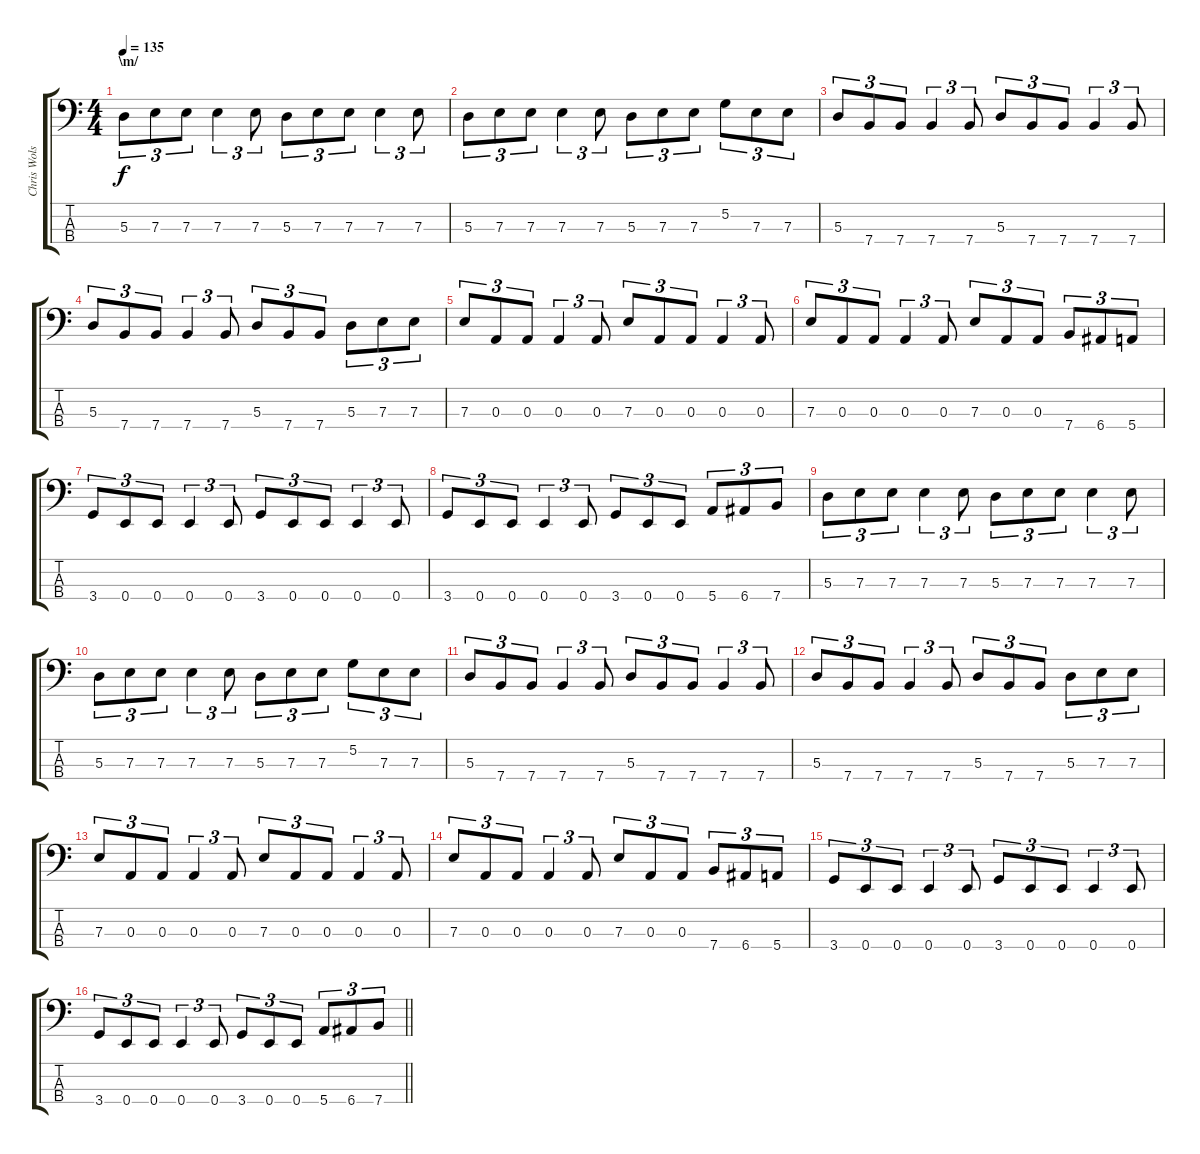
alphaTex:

\track ("Chris Wolstenholme (Bass)" "Chris Wols") {instrument electricbasspick}
\staff {score tabs}
\tuning (G2 D2 A1 E1) {hide}
\ts (4 4)
\section ("" "\\m/")
\tempo 135
\clef f4
\ks c
5.3.8{tu (3 2) dy f volume 16} 7.3.8{tu (3 2)} 7.3.8{tu (3 2)} 7.3.4{tu (3 2)} 7.3.8{tu (3 2)} 5.3.8{tu (3 2)} 7.3.8{tu (3 2)} 7.3.8{tu (3 2)} 7.3.4{tu (3 2)} 7.3.8{tu (3 2)} |
5.3.8{tu (3 2)} 7.3.8{tu (3 2)} 7.3.8{tu (3 2)} 7.3.4{tu (3 2)} 7.3.8{tu (3 2)} 5.3.8{tu (3 2)} 7.3.8{tu (3 2)} 7.3.8{tu (3 2)} 5.2.8{tu (3 2)} 7.3.8{tu (3 2)} 7.3.8{tu (3 2)} |
5.3.8{tu (3 2)} 7.4.8{tu (3 2)} 7.4.8{tu (3 2)} 7.4.4{tu (3 2)} 7.4.8{tu (3 2)} 5.3.8{tu (3 2)} 7.4.8{tu (3 2)} 7.4.8{tu (3 2)} 7.4.4{tu (3 2)} 7.4.8{tu (3 2)} |
5.3.8{tu (3 2)} 7.4.8{tu (3 2)} 7.4.8{tu (3 2)} 7.4.4{tu (3 2)} 7.4.8{tu (3 2)} 5.3.8{tu (3 2)} 7.4.8{tu (3 2)} 7.4.8{tu (3 2)} 5.3.8{tu (3 2)} 7.3.8{tu (3 2)} 7.3.8{tu (3 2)} |
7.3.8{tu (3 2)} 0.3.8{tu (3 2)} 0.3.8{tu (3 2)} 0.3.4{tu (3 2)} 0.3.8{tu (3 2)} 7.3.8{tu (3 2)} 0.3.8{tu (3 2)} 0.3.8{tu (3 2)} 0.3.4{tu (3 2)} 0.3.8{tu (3 2)} |
7.3.8{tu (3 2)} 0.3.8{tu (3 2)} 0.3.8{tu (3 2)} 0.3.4{tu (3 2)} 0.3.8{tu (3 2)} 7.3.8{tu (3 2)} 0.3.8{tu (3 2)} 0.3.8{tu (3 2)} 7.4.8{tu (3 2)} 6.4.8{tu (3 2)} 5.4.8{tu (3 2)} |
3.4.8{tu (3 2)} 0.4.8{tu (3 2)} 0.4.8{tu (3 2)} 0.4.4{tu (3 2)} 0.4.8{tu (3 2)} 3.4.8{tu (3 2)} 0.4.8{tu (3 2)} 0.4.8{tu (3 2)} 0.4.4{tu (3 2)} 0.4.8{tu (3 2)} |
3.4.8{tu (3 2)} 0.4.8{tu (3 2)} 0.4.8{tu (3 2)} 0.4.4{tu (3 2)} 0.4.8{tu (3 2)} 3.4.8{tu (3 2)} 0.4.8{tu (3 2)} 0.4.8{tu (3 2)} 5.4.8{tu (3 2)} 6.4.8{tu (3 2)} 7.4.8{tu (3 2)} |
5.3.8{tu (3 2)} 7.3.8{tu (3 2)} 7.3.8{tu (3 2)} 7.3.4{tu (3 2)} 7.3.8{tu (3 2)} 5.3.8{tu (3 2)} 7.3.8{tu (3 2)} 7.3.8{tu (3 2)} 7.3.4{tu (3 2)} 7.3.8{tu (3 2)} |
5.3.8{tu (3 2)} 7.3.8{tu (3 2)} 7.3.8{tu (3 2)} 7.3.4{tu (3 2)} 7.3.8{tu (3 2)} 5.3.8{tu (3 2)} 7.3.8{tu (3 2)} 7.3.8{tu (3 2)} 5.2.8{tu (3 2)} 7.3.8{tu (3 2)} 7.3.8{tu (3 2)} |
5.3.8{tu (3 2)} 7.4.8{tu (3 2)} 7.4.8{tu (3 2)} 7.4.4{tu (3 2)} 7.4.8{tu (3 2)} 5.3.8{tu (3 2)} 7.4.8{tu (3 2)} 7.4.8{tu (3 2)} 7.4.4{tu (3 2)} 7.4.8{tu (3 2)} |
5.3.8{tu (3 2)} 7.4.8{tu (3 2)} 7.4.8{tu (3 2)} 7.4.4{tu (3 2)} 7.4.8{tu (3 2)} 5.3.8{tu (3 2)} 7.4.8{tu (3 2)} 7.4.8{tu (3 2)} 5.3.8{tu (3 2)} 7.3.8{tu (3 2)} 7.3.8{tu (3 2)} |
7.3.8{tu (3 2)} 0.3.8{tu (3 2)} 0.3.8{tu (3 2)} 0.3.4{tu (3 2)} 0.3.8{tu (3 2)} 7.3.8{tu (3 2)} 0.3.8{tu (3 2)} 0.3.8{tu (3 2)} 0.3.4{tu (3 2)} 0.3.8{tu (3 2)} |
7.3.8{tu (3 2)} 0.3.8{tu (3 2)} 0.3.8{tu (3 2)} 0.3.4{tu (3 2)} 0.3.8{tu (3 2)} 7.3.8{tu (3 2)} 0.3.8{tu (3 2)} 0.3.8{tu (3 2)} 7.4.8{tu (3 2)} 6.4.8{tu (3 2)} 5.4.8{tu (3 2)} |
3.4.8{tu (3 2)} 0.4.8{tu (3 2)} 0.4.8{tu (3 2)} 0.4.4{tu (3 2)} 0.4.8{tu (3 2)} 3.4.8{tu (3 2)} 0.4.8{tu (3 2)} 0.4.8{tu (3 2)} 0.4.4{tu (3 2)} 0.4.8{tu (3 2)} |
\barLineRight lightlight
3.4.8{tu (3 2)} 0.4.8{tu (3 2)} 0.4.8{tu (3 2)} 0.4.4{tu (3 2)} 0.4.8{tu (3 2)} 3.4.8{tu (3 2)} 0.4.8{tu (3 2)} 0.4.8{tu (3 2)} 5.4.8{tu (3 2)} 6.4.8{tu (3 2)} 7.4.8{tu (3 2)}
